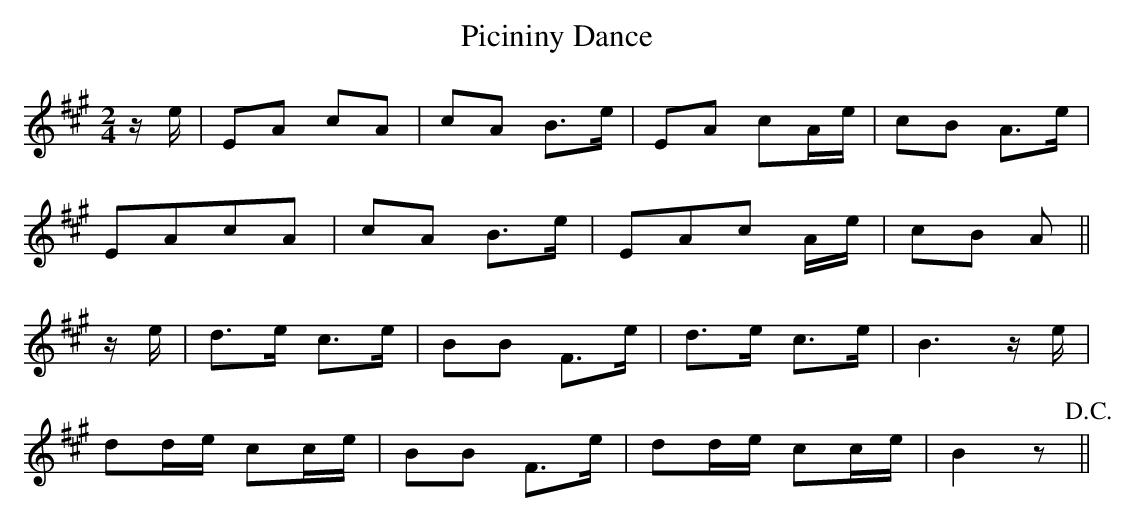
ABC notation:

X:1
T:Picininy Dance
M:2/4
L:1/8
K:A
z/e/|EA cA|cA B>e|EA cA/e/|cB A>e|
EAcA|cA B>e|EAc A/e/|cB A||
z/e/|d>e c>e|BB F>e|d>e c>e|B3 z/e/|
dd/e/ cc/e/|BB F>e|dd/e/ cc/e/|B2 z!D.C.!||
